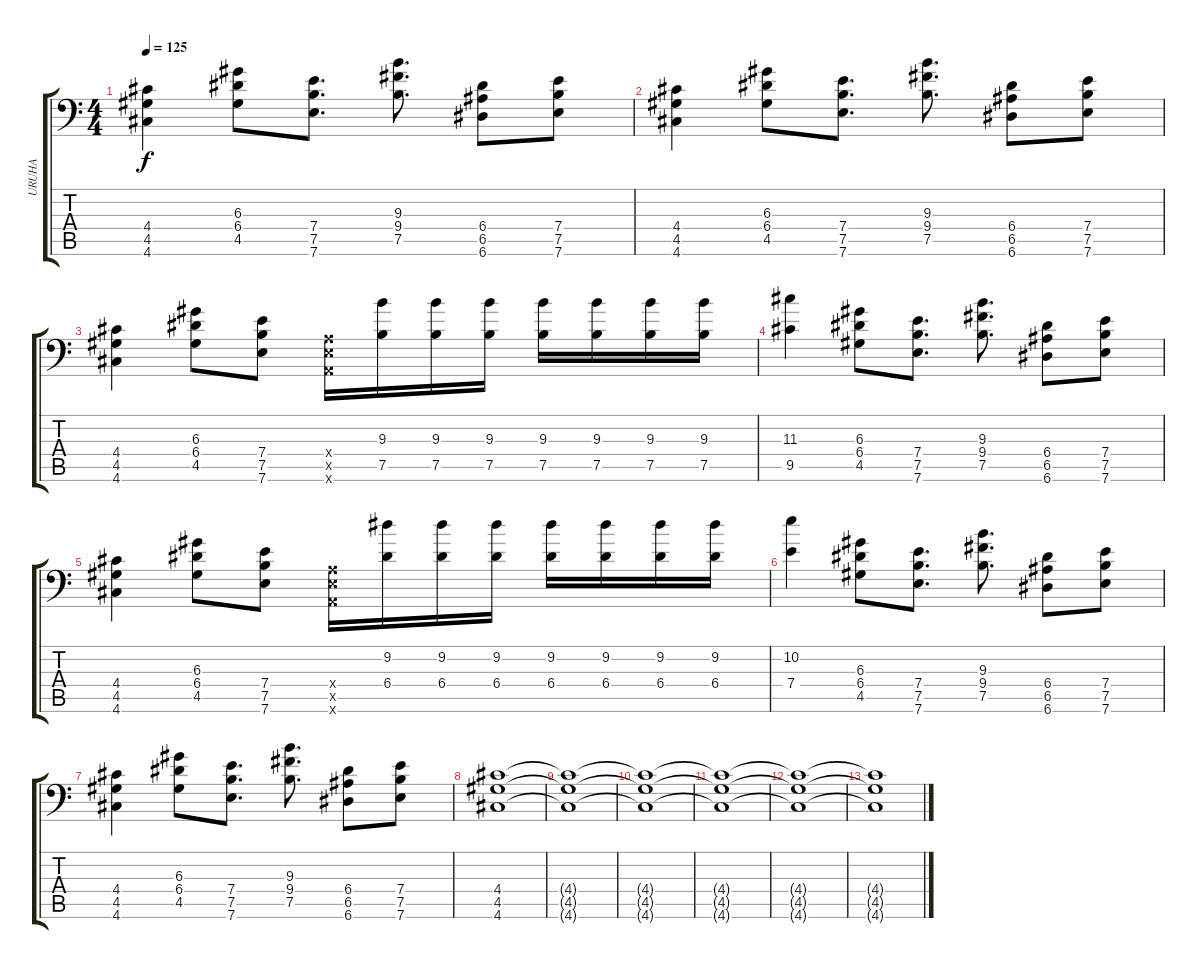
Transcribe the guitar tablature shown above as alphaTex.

\track ("URUHA" "URUHA") {instrument overdrivenguitar}
\staff {score tabs}
\tuning (B3 Gb3 D3 A2 E2 A1) {hide}
\ts (4 4)
\tempo 125
\clef f4
\ks c
(4.4 4.5 4.6).4{dy f} (6.3 6.4 4.5).8 (7.4 7.5 7.6).8{d} (9.3 9.4 7.5).8{d} (6.4 6.5 6.6).8 (7.4 7.5 7.6).8 |
(4.4 4.5 4.6).4 (6.3 6.4 4.5).8 (7.4 7.5 7.6).8{d} (9.3 9.4 7.5).8{d} (6.4 6.5 6.6).8 (7.4 7.5 7.6).8 |
(4.4 4.5 4.6).4 (6.3 6.4 4.5).8 (7.4 7.5 7.6).8 (0.4{x} 0.5{x} 0.6{x}).16 (9.3 7.5).16 (9.3 7.5).16 (9.3 7.5).16 (9.3 7.5).16 (9.3 7.5).16 (9.3 7.5).16 (9.3 7.5).16 |
(11.3 9.5).4 (6.3 6.4 4.5).8 (7.4 7.5 7.6).8{d} (9.3 9.4 7.5).8{d} (6.4 6.5 6.6).8 (7.4 7.5 7.6).8 |
(4.4 4.5 4.6).4 (6.3 6.4 4.5).8 (7.4 7.5 7.6).8 (0.4{x} 0.5{x} 0.6{x}).16 (9.2 6.4).16 (9.2 6.4).16 (9.2 6.4).16 (9.2 6.4).16 (9.2 6.4).16 (9.2 6.4).16 (9.2 6.4).16 |
(10.2 7.4).4 (6.3 6.4 4.5).8 (7.4 7.5 7.6).8{d} (9.3 9.4 7.5).8{d} (6.4 6.5 6.6).8 (7.4 7.5 7.6).8 |
(4.4 4.5 4.6).4 (6.3 6.4 4.5).8 (7.4 7.5 7.6).8{d} (9.3 9.4 7.5).8{d} (6.4 6.5 6.6).8 (7.4 7.5 7.6).8 |
(4.4 4.5 4.6).1 |
(4.4{t} 4.5{t} 4.6{t}).1 |
(4.4{t} 4.5{t} 4.6{t}).1 |
(4.4{t} 4.5{t} 4.6{t}).1 |
(4.4{t} 4.5{t} 4.6{t}).1 |
(4.4{t} 4.5{t} 4.6{t}).1
